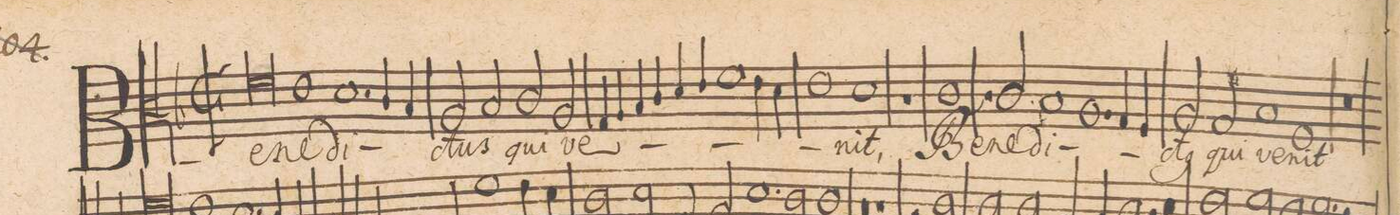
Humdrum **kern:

**kern	**text
*I"[ALTVS.]	*
*clefC3	*
*k[b-]	*
*met(C|)	*
*M2/1	*
0f\	Be-
=69-	=69-
1e\	-ne-
1.d\	-di-
=70-	=70-
4c/	.
4B-/	.
2A/	-ctus
2B-/	.
=71-	=71-
2c/	qui
2A/	ve-
4G/	.
4A/	.
4B-/	.
4c/	.
=72-	=72-
4d/	.
4e/	.
1f\	.
4e\	.
4d\	.
=73-	=73-
1e\	.
1d\	-nit,
=74-	=74-
1r	.
[<1c\	Be-
=75-	=75-
2c\]	.
2c/	-ne-
1B-/	-di-
=76-	=76-
1.A/	.
4G/	.
4F/	.
=77-	=77-
2A/	ct(us)
2G/	qui
1B-/	ve-
=78-	=78-
1F/	-nit
1r	.
=79-	=79-
*-	*-
